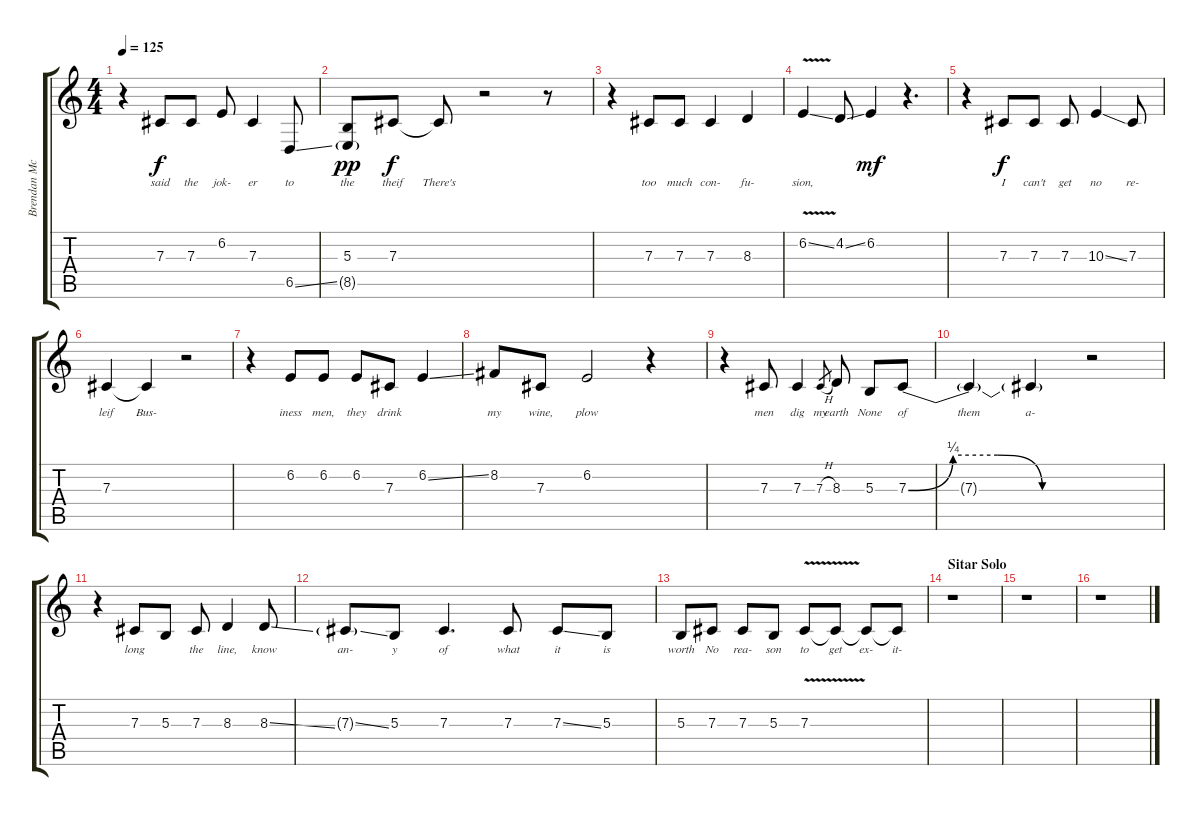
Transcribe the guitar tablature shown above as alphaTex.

\track ("Brendan McCreary [Vocals]" "Brendan Mc") {instrument cello}
\staff {score tabs}
\tuning (Eb4 Bb3 Gb3 Db3 Ab2 Db2) {hide}
\ts (4 4)
\tempo 125
\clef g2
\ks c
r.4{dy f} 7.3.8{lyrics (0 "said") lyrics (1 "") lyrics (2 "") lyrics (3 "") lyrics (4 "")} 7.3.8{lyrics (0 "the") lyrics (1 "") lyrics (2 "") lyrics (3 "") lyrics (4 "")} 6.2.8{lyrics (0 "jok-") lyrics (1 "") lyrics (2 "") lyrics (3 "") lyrics (4 "")} 7.3.4{lyrics (0 "er") lyrics (1 "") lyrics (2 "") lyrics (3 "") lyrics (4 "")} 6.5{ss}.8{lyrics (0 "to") lyrics (1 "") lyrics (2 "") lyrics (3 "") lyrics (4 "")} |
(5.3 8.5{g}).8{lyrics (0 "the") lyrics (1 "") lyrics (2 "") lyrics (3 "") lyrics (4 "") dy pp} 7.3.8{lyrics (0 "theif") lyrics (1 "") lyrics (2 "") lyrics (3 "") lyrics (4 "") dy f} 7.3{t}.8{lyrics (0 "There's") lyrics (1 "") lyrics (2 "") lyrics (3 "") lyrics (4 "")} r.2 r.8 |
r.4 7.3.8{lyrics (0 "too") lyrics (1 "") lyrics (2 "") lyrics (3 "") lyrics (4 "")} 7.3.8{lyrics (0 "much") lyrics (1 "") lyrics (2 "") lyrics (3 "") lyrics (4 "")} 7.3.4{lyrics (0 "con-") lyrics (1 "") lyrics (2 "") lyrics (3 "") lyrics (4 "")} 8.3.4{lyrics (0 "fu-") lyrics (1 "") lyrics (2 "") lyrics (3 "") lyrics (4 "")} |
6.2{v ss}.4{lyrics (0 "sion,") lyrics (1 "") lyrics (2 "") lyrics (3 "") lyrics (4 "")} 4.2{ss}.8{lyrics (0 "") lyrics (1 "") lyrics (2 "") lyrics (3 "") lyrics (4 "")} 6.2.4{lyrics (0 "") lyrics (1 "") lyrics (2 "") lyrics (3 "") lyrics (4 "") dy mf} r.4{d} |
r.4 7.3.8{lyrics (0 "I") lyrics (1 "") lyrics (2 "") lyrics (3 "") lyrics (4 "") dy f} 7.3.8{lyrics (0 "can't") lyrics (1 "") lyrics (2 "") lyrics (3 "") lyrics (4 "")} 7.3.8{lyrics (0 "get") lyrics (1 "") lyrics (2 "") lyrics (3 "") lyrics (4 "")} 10.3{ss}.4{lyrics (0 "no") lyrics (1 "") lyrics (2 "") lyrics (3 "") lyrics (4 "")} 7.3.8{lyrics (0 "re-") lyrics (1 "") lyrics (2 "") lyrics (3 "") lyrics (4 "")} |
7.3.4{lyrics (0 "leif") lyrics (1 "") lyrics (2 "") lyrics (3 "") lyrics (4 "")} 7.3{t}.4{lyrics (0 "Bus-") lyrics (1 "") lyrics (2 "") lyrics (3 "") lyrics (4 "")} r.2 |
r.4 6.2.8{lyrics (0 "iness") lyrics (1 "") lyrics (2 "") lyrics (3 "") lyrics (4 "")} 6.2.8{lyrics (0 "men,") lyrics (1 "") lyrics (2 "") lyrics (3 "") lyrics (4 "")} 6.2.8{lyrics (0 "they") lyrics (1 "") lyrics (2 "") lyrics (3 "") lyrics (4 "")} 7.3.8{lyrics (0 "drink") lyrics (1 "") lyrics (2 "") lyrics (3 "") lyrics (4 "")} 6.2{ss}.4{lyrics (0 "") lyrics (1 "") lyrics (2 "") lyrics (3 "") lyrics (4 "")} |
8.2.8{lyrics (0 "my") lyrics (1 "") lyrics (2 "") lyrics (3 "") lyrics (4 "")} 7.3.8{lyrics (0 "wine,") lyrics (1 "") lyrics (2 "") lyrics (3 "") lyrics (4 "")} 6.2.2{lyrics (0 "plow") lyrics (1 "") lyrics (2 "") lyrics (3 "") lyrics (4 "")} r.4 |
r.4 7.3.8{lyrics (0 "men") lyrics (1 "") lyrics (2 "") lyrics (3 "") lyrics (4 "")} 7.3.4{lyrics (0 "dig") lyrics (1 "") lyrics (2 "") lyrics (3 "") lyrics (4 "")} 7.3{h}.8{lyrics (0 "my") lyrics (1 "") lyrics (2 "") lyrics (3 "") lyrics (4 "") gr} 8.3.8{lyrics (0 "earth") lyrics (1 "") lyrics (2 "") lyrics (3 "") lyrics (4 "")} 5.3.8{lyrics (0 "None") lyrics (1 "") lyrics (2 "") lyrics (3 "") lyrics (4 "")} 7.3{be (custom 0 0 15 1 30 1 45 0 60 0)}.8{lyrics (0 "of") lyrics (1 "") lyrics (2 "") lyrics (3 "") lyrics (4 "")} |
7.3{t}.4{lyrics (0 "them") lyrics (1 "") lyrics (2 "") lyrics (3 "") lyrics (4 "")} 7.3{t}.4{lyrics (0 "a-") lyrics (1 "") lyrics (2 "") lyrics (3 "") lyrics (4 "")} r.2 |
r.4 7.3.8{lyrics (0 "long") lyrics (1 "") lyrics (2 "") lyrics (3 "") lyrics (4 "")} 5.3.8{lyrics (0 "") lyrics (1 "") lyrics (2 "") lyrics (3 "") lyrics (4 "")} 7.3.8{lyrics (0 "the") lyrics (1 "") lyrics (2 "") lyrics (3 "") lyrics (4 "")} 8.3.4{lyrics (0 "line,") lyrics (1 "") lyrics (2 "") lyrics (3 "") lyrics (4 "")} 8.3{ss}.8{lyrics (0 "know") lyrics (1 "") lyrics (2 "") lyrics (3 "") lyrics (4 "")} |
7.3{ss g}.8{lyrics (0 "an-") lyrics (1 "") lyrics (2 "") lyrics (3 "") lyrics (4 "")} 5.3.8{lyrics (0 "y") lyrics (1 "") lyrics (2 "") lyrics (3 "") lyrics (4 "")} 7.3.4{d lyrics (0 "of") lyrics (1 "") lyrics (2 "") lyrics (3 "") lyrics (4 "")} 7.3.8{lyrics (0 "what") lyrics (1 "") lyrics (2 "") lyrics (3 "") lyrics (4 "")} 7.3{ss}.8{lyrics (0 "it") lyrics (1 "") lyrics (2 "") lyrics (3 "") lyrics (4 "")} 5.3.8{lyrics (0 "is") lyrics (1 "") lyrics (2 "") lyrics (3 "") lyrics (4 "")} |
5.3.8{lyrics (0 "worth") lyrics (1 "") lyrics (2 "") lyrics (3 "") lyrics (4 "")} 7.3.8{lyrics (0 "No") lyrics (1 "") lyrics (2 "") lyrics (3 "") lyrics (4 "")} 7.3.8{lyrics (0 "rea-") lyrics (1 "") lyrics (2 "") lyrics (3 "") lyrics (4 "")} 5.3.8{lyrics (0 "son") lyrics (1 "") lyrics (2 "") lyrics (3 "") lyrics (4 "")} 7.3{v}.8{lyrics (0 "to") lyrics (1 "") lyrics (2 "") lyrics (3 "") lyrics (4 "")} 7.3{t}.8{lyrics (0 "get") lyrics (1 "") lyrics (2 "") lyrics (3 "") lyrics (4 "")} 7.3{t}.8{lyrics (0 "ex-") lyrics (1 "") lyrics (2 "") lyrics (3 "") lyrics (4 "")} 7.3{t}.8{lyrics (0 "it-") lyrics (1 "") lyrics (2 "") lyrics (3 "") lyrics (4 "")} |
\section ("" "Sitar Solo")
r.1 |
r.1 |
r.1
